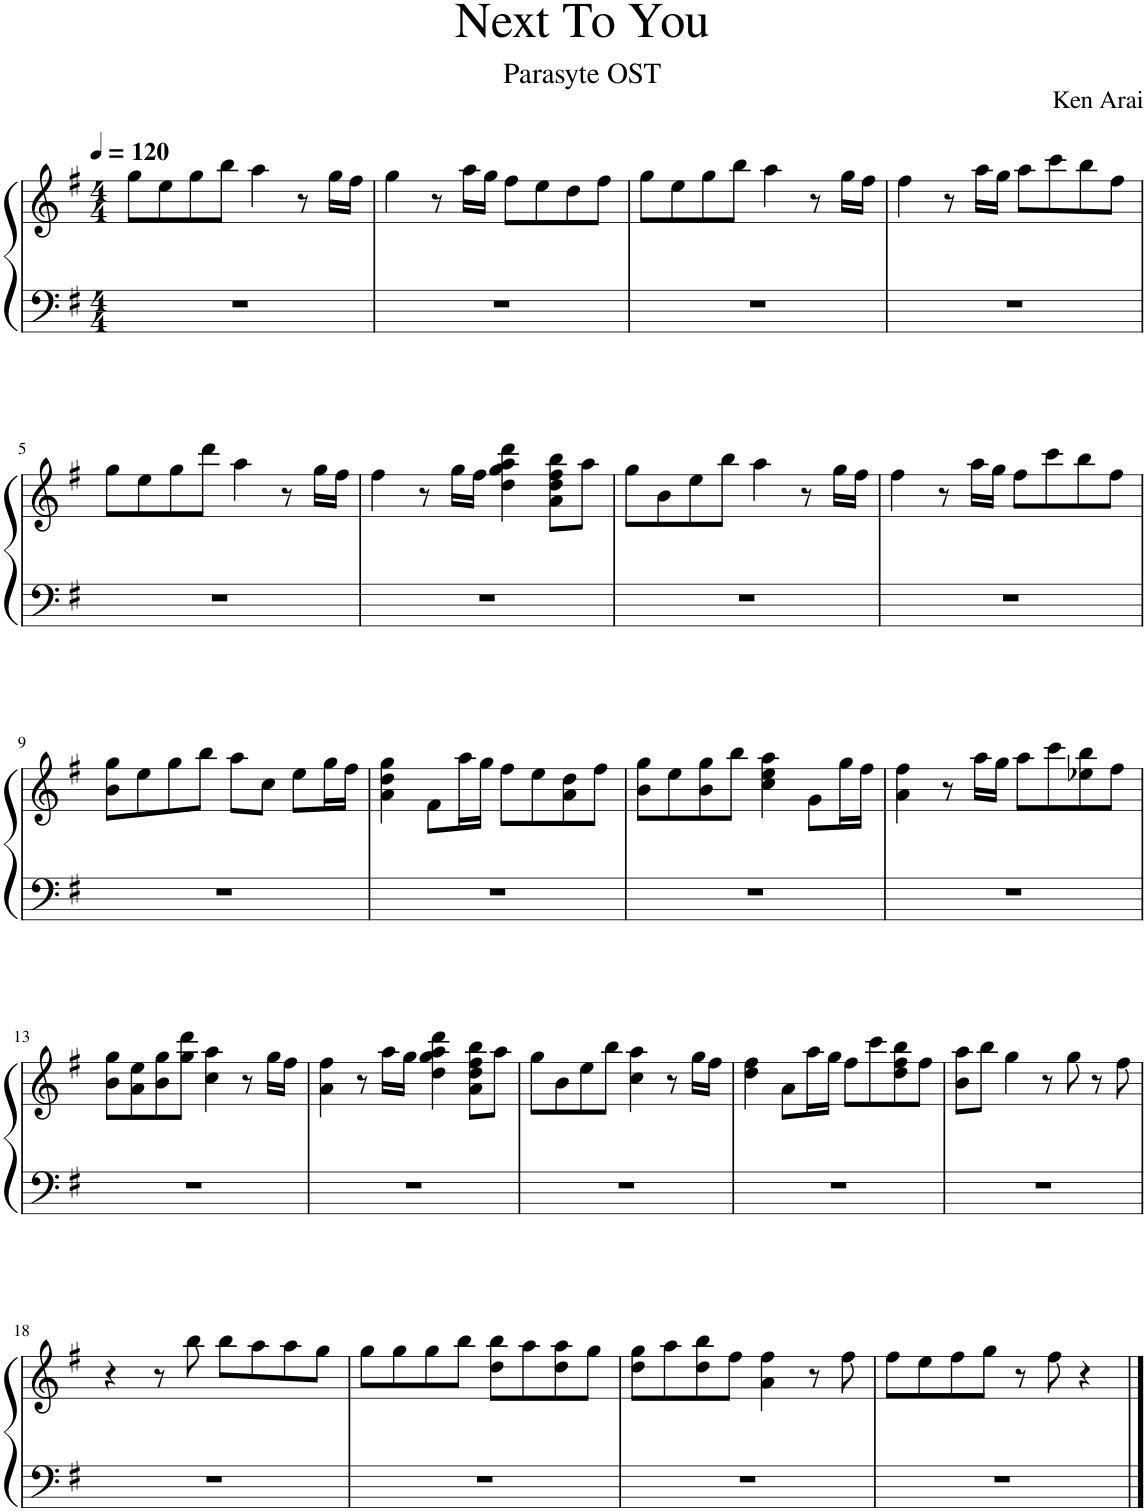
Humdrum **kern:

**kern	**kern
*part1	*part1
*staff2	*staff1
*I"Piano	*
*I'Pno.	*
*clefF4	*clefG2
*k[f#]	*k[f#]
*M4/4	*M4/4
*MM120	*MM120
=1	=1
1r	8gg\L
.	8ee\
.	8gg\
.	8bb\J
.	4aa\
.	8r
.	16gg\LL
.	16ff#\JJ
=2	=2
1r	4gg\
.	8r
.	16aa\LL
.	16gg\JJ
.	8ff#\L
.	8ee\
.	8dd\
.	8ff#\J
=3	=3
1r	8gg\L
.	8ee\
.	8gg\
.	8bb\J
.	4aa\
.	8r
.	16gg\LL
.	16ff#\JJ
=4	=4
1r	4ff#\
.	8r
.	16aa\LL
.	16gg\JJ
.	8aa\L
.	8ccc\
.	8bb\
.	8ff#\J
!!LO:LB:g=z
=5	=5
1r	8gg\L
.	8ee\
.	8gg\
.	8ddd\J
.	4aa\
.	8r
.	16gg\LL
.	16ff#\JJ
=6	=6
1r	4ff#\
.	8r
.	16gg\LL
.	16ff#\JJ
.	4dd\ 4gg\ 4aa\ 4ddd\
.	8a\ 8dd\ 8ff#\ 8bb\L
.	8aa\J
=7	=7
1r	8gg\L
.	8b\
.	8ee\
.	8bb\J
.	4aa\
.	8r
.	16gg\LL
.	16ff#\JJ
=8	=8
1r	4ff#\
.	8r
.	16aa\LL
.	16gg\JJ
.	8ff#\L
.	8ccc\
.	8bb\
.	8ff#\J
!!LO:LB:g=z
=9	=9
1r	8b\ 8gg\L
.	8ee\
.	8gg\
.	8bb\J
.	8aa\L
.	8cc\J
.	8ee\L
.	16gg\L
.	16ff#\JJ
=10	=10
1r	4a\ 4dd\ 4gg\
.	8f#\L
.	16aa\L
.	16gg\JJ
.	8ff#\L
.	8ee\
.	8a\ 8dd\
.	8ff#\J
=11	=11
1r	8b\ 8gg\L
.	8ee\
.	8b\ 8gg\
.	8bb\J
.	4cc\ 4ee\ 4aa\
.	8g\L
.	16gg\L
.	16ff#\JJ
=12	=12
1r	4a\ 4ff#\
.	8r
.	16aa\LL
.	16gg\JJ
.	8aa\L
.	8ccc\
.	8ee-X\ 8bb\
.	8ff#\J
!!LO:LB:g=z
=13	=13
1r	8b\ 8gg\L
.	8a\ 8ee\
.	8b\ 8gg\
.	8gg\ 8ddd\J
.	4cc\ 4aa\
.	8r
.	16gg\LL
.	16ff#\JJ
=14	=14
1r	4a\ 4ff#\
.	8r
.	16aa\LL
.	16gg\JJ
.	4dd\ 4gg\ 4aa\ 4ddd\
.	8a\ 8dd\ 8ff#\ 8bb\L
.	8aa\J
=15	=15
1r	8gg\L
.	8b\
.	8ee\
.	8bb\J
.	4cc\ 4aa\
.	8r
.	16gg\LL
.	16ff#\JJ
=16	=16
1r	4dd\ 4ff#\
.	8a\L
.	16aa\L
.	16gg\JJ
.	8ff#\L
.	8ccc\
.	8dd\ 8ff#\ 8bb\
.	8ff#\J
=17	=17
1r	8b\ 8aa\L
.	8bb\J
.	4gg\
.	8r
.	8gg\
.	8r
.	8ff#\
!!LO:LB:g=z
=18	=18
1r	4r
.	8r
.	8bb\
.	8bb\L
.	8aa\
.	8aa\
.	8gg\J
=19	=19
1r	8gg\L
.	8gg\
.	8gg\
.	8bb\J
.	8dd\ 8bb\L
.	8aa\
.	8dd\ 8aa\
.	8gg\J
=20	=20
1r	8dd\ 8gg\L
.	8aa\
.	8dd\ 8bb\
.	8ff#\J
.	4a\ 4ff#\
.	8r
.	8ff#\
=21	=21
1r	8ff#\L
.	8ee\
.	8ff#\
.	8gg\J
.	8r
.	8ff#\
.	4r
==	==
*-	*-
